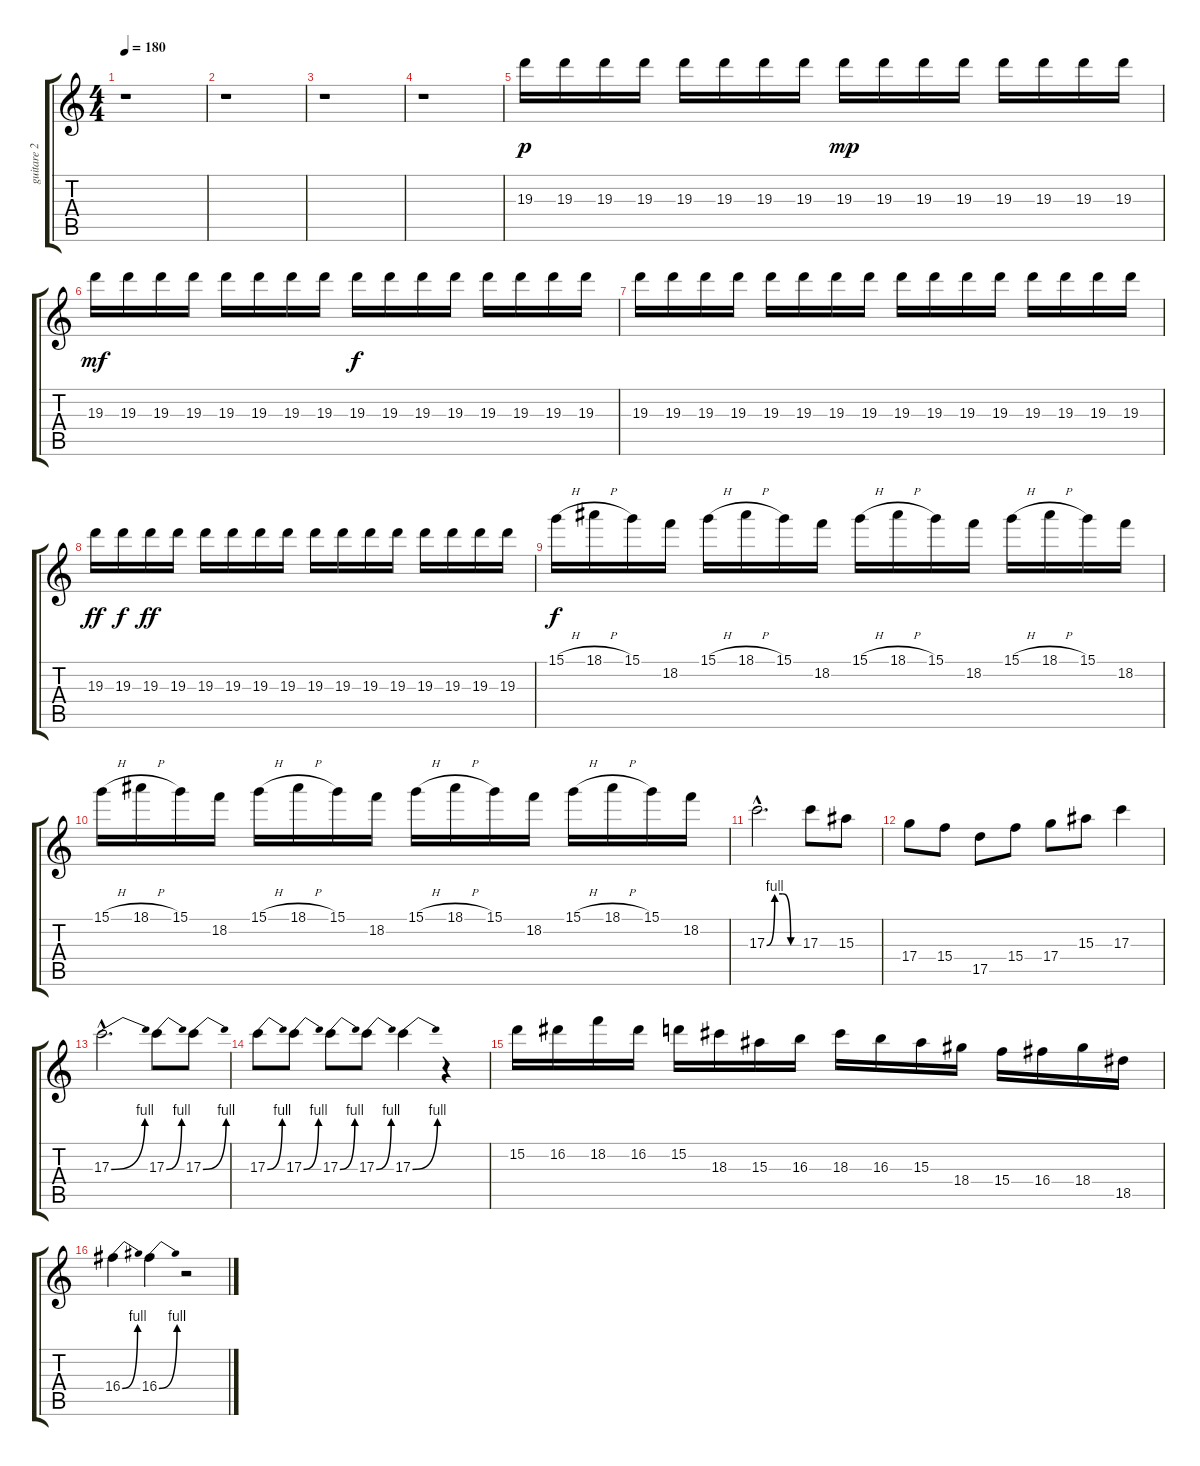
\track ("guitare 2" "guitare 2") {instrument distortionguitar}
\staff {score tabs}
\tuning (E4 B3 G3 D3 A2 E2) {hide}
\ts (4 4)
\tempo 180
\clef g2
\ks c
r.1{dy p} |
r.1 |
r.1 |
r.1 |
19.3.16 19.3.16 19.3.16 19.3.16 19.3.16 19.3.16 19.3.16 19.3.16 19.3.16{dy mp} 19.3.16 19.3.16 19.3.16 19.3.16 19.3.16 19.3.16 19.3.16 |
19.3.16{dy mf} 19.3.16 19.3.16 19.3.16 19.3.16 19.3.16 19.3.16 19.3.16 19.3.16{dy f} 19.3.16 19.3.16 19.3.16 19.3.16 19.3.16 19.3.16 19.3.16 |
19.3.16 19.3.16 19.3.16 19.3.16 19.3.16 19.3.16 19.3.16 19.3.16 19.3.16 19.3.16 19.3.16 19.3.16 19.3.16 19.3.16 19.3.16 19.3.16 |
19.3.16{dy ff} 19.3.16{dy f} 19.3.16{dy ff} 19.3.16 19.3.16 19.3.16 19.3.16 19.3.16 19.3.16 19.3.16 19.3.16 19.3.16 19.3.16 19.3.16 19.3.16 19.3.16 |
15.1{h}.16{dy f} 18.1{h}.16 15.1.16 18.2.16 15.1{h}.16 18.1{h}.16 15.1.16 18.2.16 15.1{h}.16 18.1{h}.16 15.1.16 18.2.16 15.1{h}.16 18.1{h}.16 15.1.16 18.2.16 |
15.1{h}.16 18.1{h}.16 15.1.16 18.2.16 15.1{h}.16 18.1{h}.16 15.1.16 18.2.16 15.1{h}.16 18.1{h}.16 15.1.16 18.2.16 15.1{h}.16 18.1{h}.16 15.1.16 18.2.16 |
17.3{be (custom 0 0 15 4 30 4 45 0 60 0) hac}.2{d} 17.3.8 15.3.8 |
17.4.8 15.4.8 17.5.8 15.4.8 17.4.8 15.3.8 17.3.4 |
17.3{be (bend 0 0 60 4) hac}.2{d} 17.3{be (bend 0 0 60 4)}.8 17.3{be (bend 0 0 60 4)}.8 |
17.3{be (bend 0 0 60 4)}.8 17.3{be (bend 0 0 60 4)}.8 17.3{be (bend 0 0 60 4)}.8 17.3{be (bend 0 0 60 4)}.8 17.3{be (bend 0 0 60 4)}.4 r.4 |
15.2.16 16.2.16 18.2.16 16.2.16 15.2.16 18.3.16 15.3.16 16.3.16 18.3.16 16.3.16 15.3.16 18.4.16 15.4.16 16.4.16 18.4.16 18.5.16 |
16.4{be (bend 0 0 60 4)}.4 16.4{be (bend 0 0 60 4)}.4 r.2
